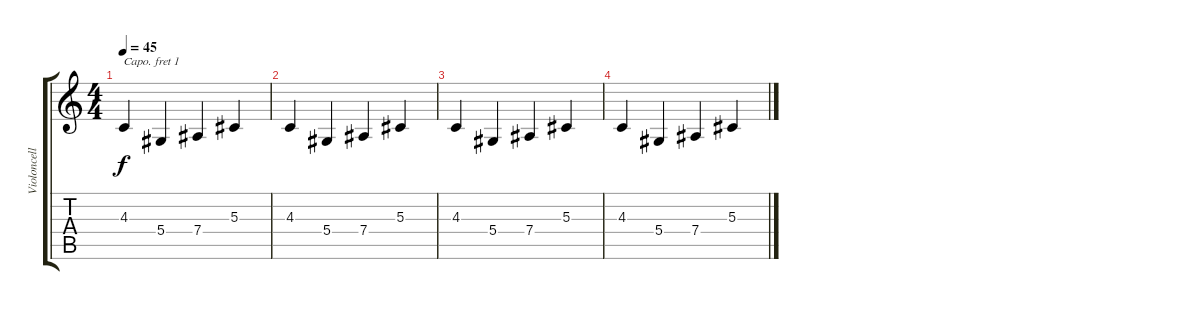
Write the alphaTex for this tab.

\track ("Violoncelle" "Violoncell") {instrument cello}
\staff {score tabs}
\capo 1
\tuning (E4 B3 G3 D3 A2 E2) {hide}
\ts (4 4)
\tempo 45
\clef g2
\ks c
4.3.4{dy f} 5.4.4 7.4.4 5.3.4 |
4.3.4 5.4.4 7.4.4 5.3.4 |
4.3.4 5.4.4 7.4.4 5.3.4 |
4.3.4 5.4.4 7.4.4 5.3.4
